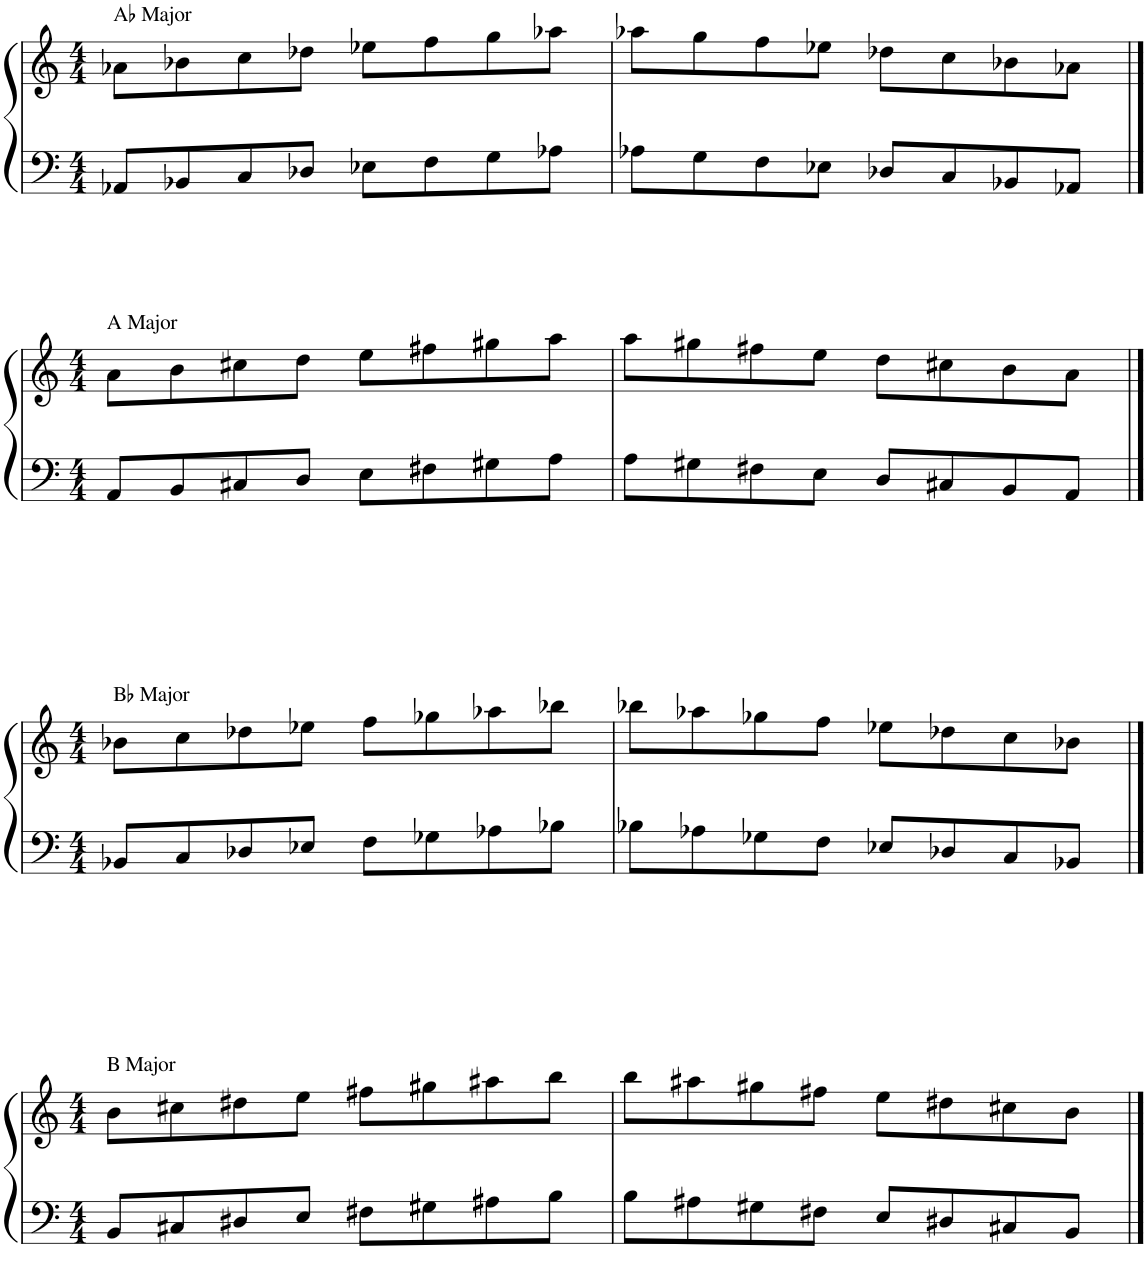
**kern	**kern
*part1	*part1
*staff2	*staff1
*I"Piano	*
*I'Pno.	*
!!LO:PB:g=z
*clefF4	*clefG2
*k[]	*k[]
*M4/4	*M4/4
=1	=1
!	!LO:TX:a:t=A♭ Major
8AA-X/L	8a-X\L
8BB-X/	8b-X\
8C/	8cc\
8D-X/J	8dd-X\J
8E-X\L	8ee-X\L
8F\	8ff\
8G\	8gg\
8A-X\J	8aa-X\J
=2	=2
8A-X\L	8aa-X\L
8G\	8gg\
8F\	8ff\
8E-X\J	8ee-X\J
8D-X/L	8dd-X\L
8C/	8cc\
8BB-X/	8b-X\
8AA-X/J	8a-X\J
!!LO:LB:g=z
==1	==1
*M4/4	*M4/4
!	!LO:TX:a:t=A Major
8AA/L	8a\L
8BB/	8b\
8C#X/	8cc#X\
8D/J	8dd\J
8E\L	8ee\L
8F#X\	8ff#X\
8G#X\	8gg#X\
8A\J	8aa\J
=2	=2
8A\L	8aa\L
8G#X\	8gg#X\
8F#X\	8ff#X\
8E\J	8ee\J
8D/L	8dd\L
8C#X/	8cc#X\
8BB/	8b\
8AA/J	8a\J
!!LO:LB:g=z
==1	==1
*M4/4	*M4/4
!	!LO:TX:a:t=B♭ Major
8BB-X/L	8b-X\L
8C/	8cc\
8D-X/	8dd-X\
8E-X/J	8ee-X\J
8F\L	8ff\L
8G-X\	8gg-X\
8A-X\	8aa-X\
8B-X\J	8bb-X\J
=2	=2
8B-X\L	8bb-X\L
8A-X\	8aa-X\
8G-X\	8gg-X\
8F\J	8ff\J
8E-X/L	8ee-X\L
8D-X/	8dd-X\
8C/	8cc\
8BB-X/J	8b-X\J
!!LO:LB:g=z
==1	==1
*M4/4	*M4/4
!	!LO:TX:a:t=B Major
8BB/L	8b\L
8C#X/	8cc#X\
8D#X/	8dd#X\
8E/J	8ee\J
8F#X\L	8ff#X\L
8G#X\	8gg#X\
8A#X\	8aa#X\
8B\J	8bb\J
=2	=2
8B\L	8bb\L
8A#X\	8aa#X\
8G#X\	8gg#X\
8F#X\J	8ff#X\J
8E/L	8ee\L
8D#X/	8dd#X\
8C#X/	8cc#X\
8BB/J	8b\J
==	==
*-	*-
